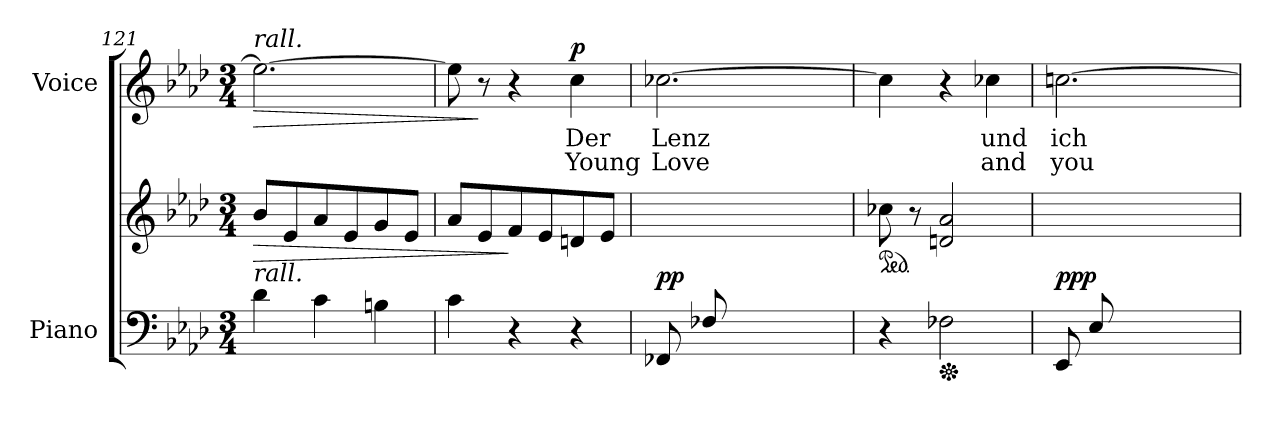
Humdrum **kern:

**kern	**kern	**dynam	**kern	**text	**text	**dynam
*part2	*part2	*part2	*part1	*part1	*part1	*part1
*staff3	*staff2	*staff2/3	*staff1	*staff1	*staff1	*staff1
*I"Piano	*	*	*I"Voice	*	*	*
*I'Pno	*	*	*	*	*	*
!!LO:LB:g=z
*clefF4	*clefG2	*	*clefG2	*	*	*
*k[b-e-a-d-]	*k[b-e-a-d-]	*	*k[b-e-a-d-]	*	*	*
*M3/4	*M3/4	*	*M3/4	*	*	*
*MM122	*MM122	*	*MM122	*	*	*
=121	=121	=121	=121	=121	=121	=121
!	!	!	!LO:TX:a:i:t=rall.	!	!	!
!	!LO:TX:b:i:t=rall.	!	!	!	!	!
!	!	!LO:HP:b	!	!	!	!LO:HP:b
4d-\	8b-/L	>	2.ee-\_	.	.	>
.	8e-/	.	.	.	.	.
4c\	8a-/	.	.	.	.	.
.	8e-/	.	.	.	.	.
4Bn\	8g/	.	.	.	.	.
.	8e-/J	.	.	.	.	.
=122	=122	=122	=122	=122	=122	=122
4c\	8a-/L	.	8ee-\]	.	.	.
.	8e-/	.	8r	.	.	]
4r	8f/	]	4r	.	.	.
.	8e-/	.	.	.	.	.
!	!	!	!	!LO:LY:b	!LO:LY:b	!LO:DY:a
4r	8dn/	.	4cc\	Der	Young	p
.	8e-/J	.	.	.	.	.
=123	=123	=123	=123	=123	=123	=123
*	*	*	*MM120	*	*	*
*^	*	*	*	*	*	*
!	!	!	!LO:DY:b	!	!LO:LY:b	!LO:LY:b	!
(>8FF-X/L	2.ryy	4ryy	pp	[2.cc-X\	Lenz	Love	.
8F-X/	.	.	.	.	.	.	.
2ryy	.	8dn\	.	.	.	.	.
.	.	8a-\	.	.	.	.	.
.	.	8d\	.	.	.	.	.
.	.	8a-\J)	.	.	.	.	.
*v	*v	*	*	*	*	*	*
=124	=124	=124	=124	=124	=124	=124
*	*ped	*	*	*	*	*
4r	8cc-X\	.	4cc-\]	.	.	.
.	8r	.	.	.	.	.
*Xped	*	*	*	*	*	*
2F-X\	2dn/ 2a-/	.	4r	.	.	.
!	!	!	!	!LO:LY:b	!LO:LY:b	!
.	.	.	4cc-X\	und	and	.
=125	=125	=125	=125	=125	=125	=125
*	*	*	*MM108	*	*	*
*^	*	*	*	*	*	*
!	!	!	!LO:DY:b	!	!LO:LY:b	!LO:LY:b	!
8EE-/L	2.ryy	4ryy	ppp	[2.ccn\	ich	you	.
8E-/	.	.	.	.	.	.	.
2ryy	.	8d-X\	.	.	.	.	.
.	.	8g\	.	.	.	.	.
.	.	8d-\	.	.	.	.	.
.	.	8g\J	.	.	.	.	.
*v	*v	*	*	*	*	*	*
=	=	=	=	=	=	=
*-	*-	*-	*-	*-	*-	*-
